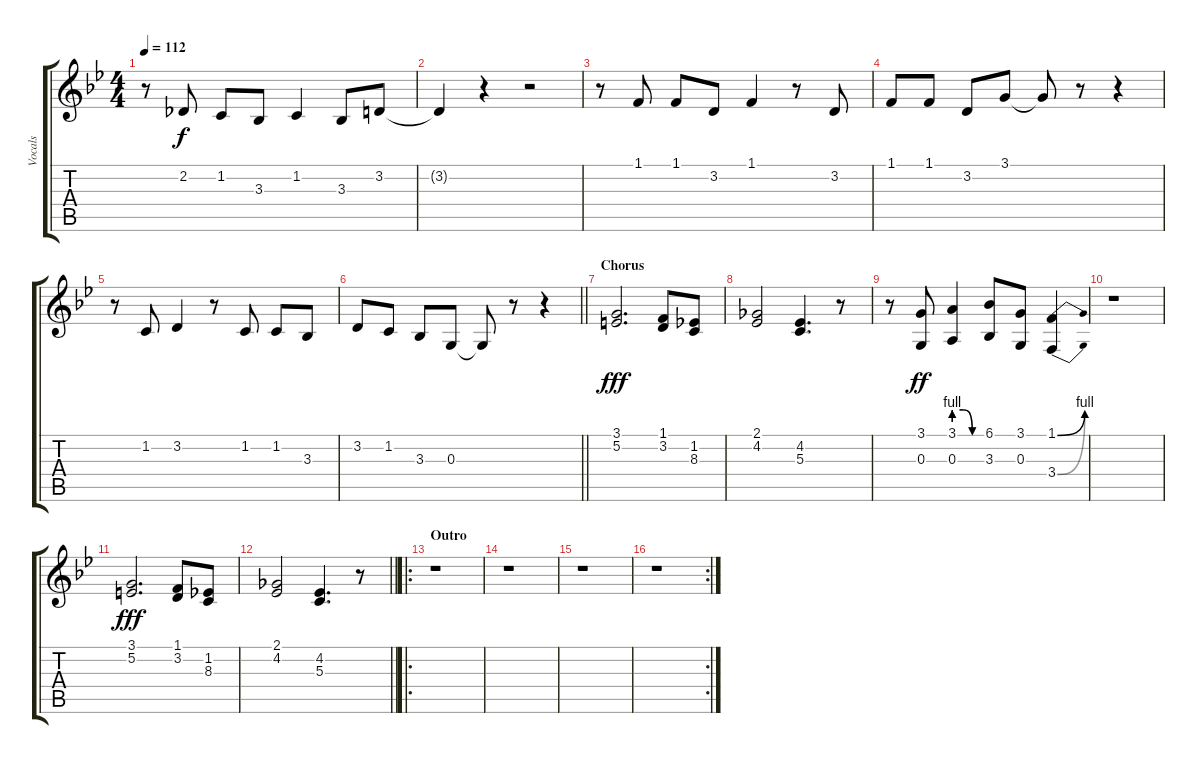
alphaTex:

\track ("Vocals" "Vocals") {instrument lead2sawtooth}
\staff {score tabs}
\tuning (E4 B3 G3 D3 A2 E2) {hide}
\ts (4 4)
\tempo 112
\clef g2
\ks bb
r.8{dy mf} 2.2.8{dy f} 1.2.8 3.3.8 1.2.4 3.3.8 3.2.8 |
3.2{t}.4 r.4 r.2 |
r.8 1.1.8 1.1.8 3.2.8 1.1.4 r.8 3.2.8 |
1.1.8 1.1.8 3.2.8 3.1.8 3.1{t}.8 r.8 r.4 |
r.8 1.2.8 3.2.4 r.8 1.2.8 1.2.8 3.3.8 |
\barLineRight lightlight
3.2.8 1.2.8 3.3.8 0.3.8 0.3{t}.8 r.8 r.4 |
\section ("" "Chorus")
(3.1 5.2).2{d dy fff} (1.1 3.2).8 (1.2 8.3).8 |
(2.1 4.2).2 (4.2 5.3).4{d} r.8 |
r.8 (3.1 0.3).8{dy ff} (3.1{be (custom 0 4 20 4 40 0 60 0)} 0.3{be (custom 0 4 20 4 40 0 60 0)}).4 (6.1 3.3).8 (3.1 0.3).8 (1.1{be (bend 0 0 60 4)} 3.4{be (bend 0 0 60 4)}).4 |
r.1 |
(3.1 5.2).2{d dy fff} (1.1 3.2).8 (1.2 8.3).8 |
\barLineRight lightlight
(2.1 4.2).2 (4.2 5.3).4{d} r.8 |
\ro
\section ("" "Outro")
r.1 |
r.1 |
r.1 |
\rc 2
r.1
